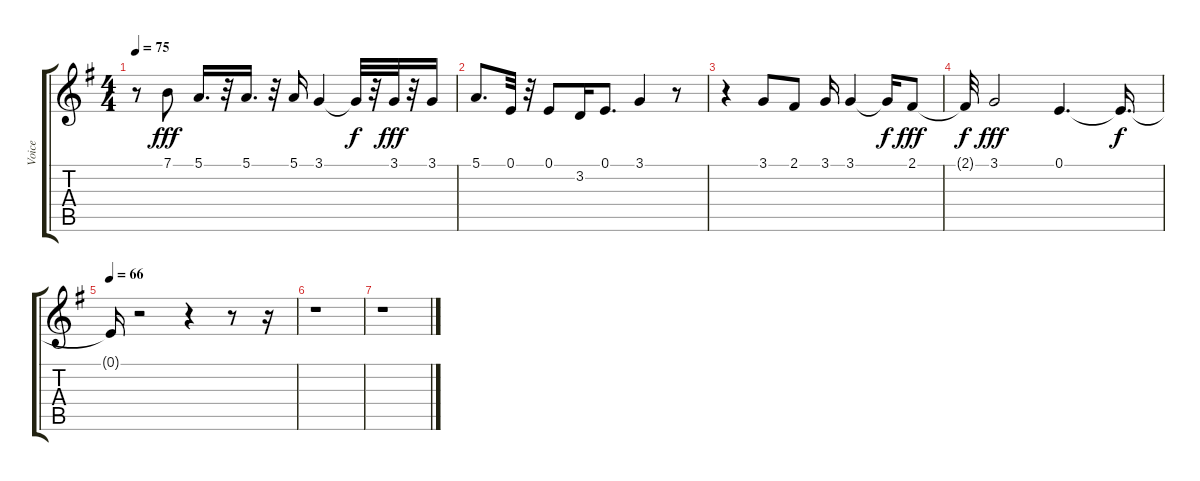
\track ("Voice" "Voice") {instrument synthvoice}
\staff {score tabs}
\tuning (E4 B3 G3 D3 A2 E2) {hide}
\ts (4 4)
\tempo 75
\clef g2
\ks eminor
r.8{dy f} 7.1.8{dy fff} 5.1.16{d} r.32 5.1.16{d} r.32 5.1.16 3.1.4 3.1{t}.32{dy f} r.32 3.1.32{dy fff} r.32 3.1.16 |
5.1.8{d} 0.1.32 r.32 0.1.8 3.2.16 0.1.8{d} 3.1.4 r.8 |
r.4 3.1.8 2.1.8 3.1.16 3.1.4 3.1{t}.16{dy f} 2.1.8{dy fff} |
2.1{t}.32{dy f} 3.1.2{dy fff} 0.1.4{d} 0.1{t}.16{d dy f} |
\tempo 66
0.1{t}.16 r.2 r.4 r.8 r.16 |
r.1 |
r.1
